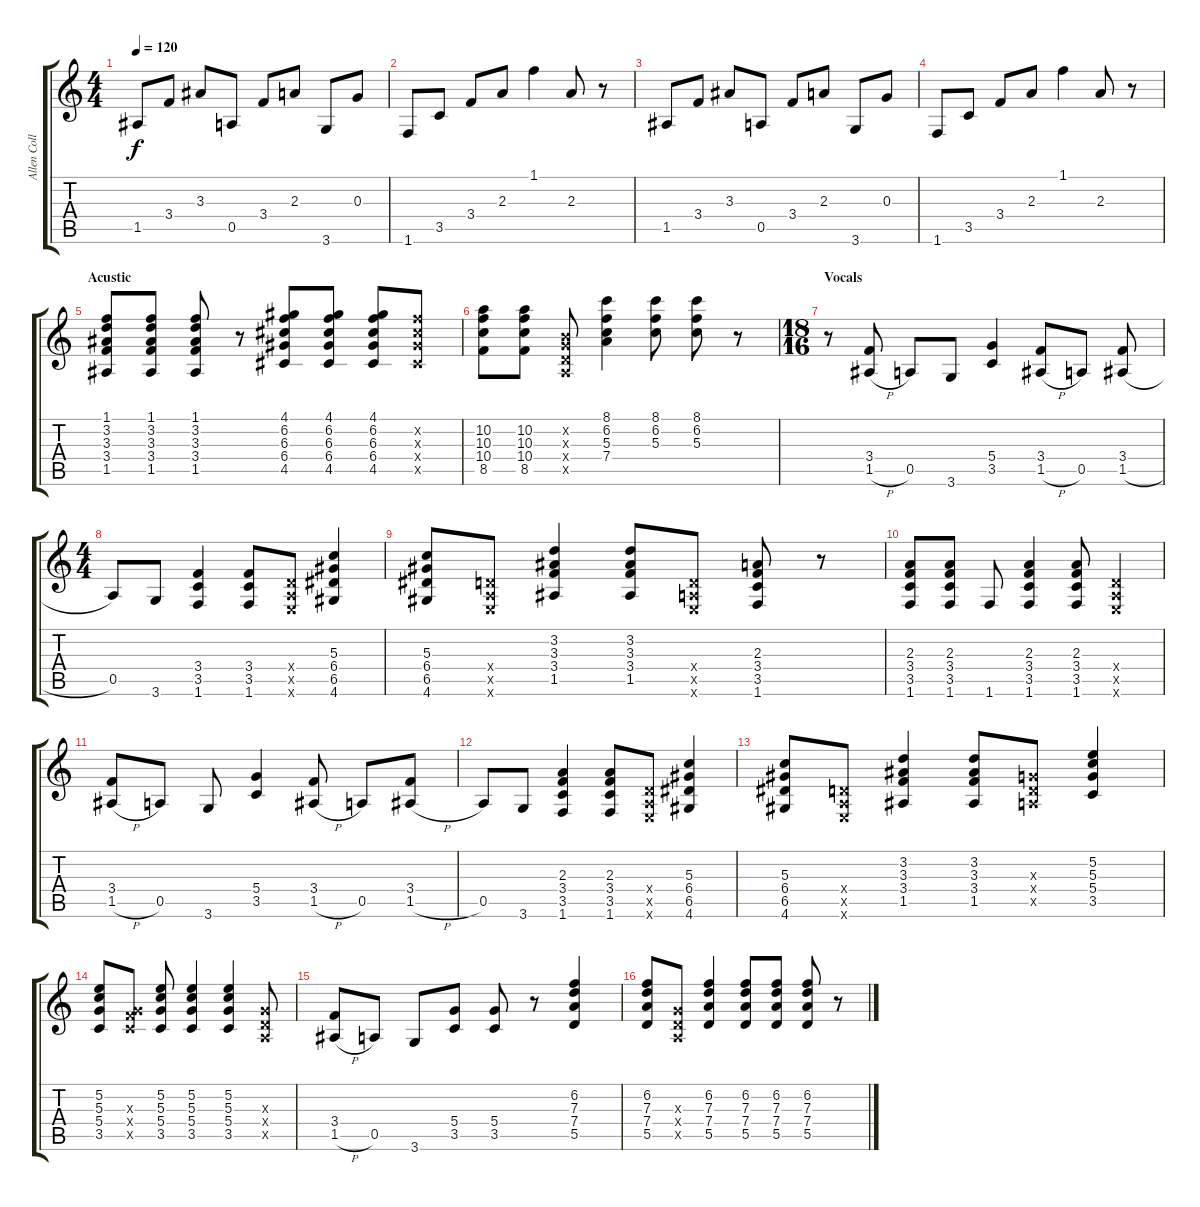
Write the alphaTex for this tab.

\track ("Allen Collins" "Allen Coll") {instrument acousticguitarsteel}
\staff {score tabs}
\tuning (E4 B3 G3 D3 A2 E2) {hide}
\ts (4 4)
\tempo 120
\clef g2
\ks c
1.5.8{dy f} 3.4.8 3.3.8 0.5.8 3.4.8 2.3.8 3.6.8 0.3.8 |
1.6.8 3.5.8 3.4.8 2.3.8 1.1.4 2.3.8 r.8 |
1.5.8 3.4.8 3.3.8 0.5.8 3.4.8 2.3.8 3.6.8 0.3.8 |
1.6.8 3.5.8 3.4.8 2.3.8 1.1.4 2.3.8 r.8 |
\section ("" "Acustic ")
(1.1 3.2 3.3 3.4 1.5).8 (1.1 3.2 3.3 3.4 1.5).8 (1.1 3.2 3.3 3.4 1.5).8 r.8 (4.1 6.2 6.3 6.4 4.5).8 (4.1 6.2 6.3 6.4 4.5).8 (4.1 6.2 6.3 6.4 4.5).8 (6.2{x} 6.3{x} 6.4{x} 4.5{x}).8 |
(10.2 10.3 10.4 8.5).8 (10.2 10.3 10.4 8.5).8 (0.2{x} 0.3{x} 0.4{x} 0.5{x}).8 (8.1 6.2 5.3 7.4).4 (8.1 6.2 5.3).8 (8.1 6.2 5.3).8 r.8 |
\ts (18 16)
\section ("" "Vocals")
r.8 (3.4 1.5{h}).8 0.5.8 3.6.8 (5.4 3.5).4 (3.4 1.5{h}).8 0.5.8 (3.4 1.5{h}).8 |
\ts (4 4)
0.5.8 3.6.8 (3.4 3.5 1.6).4 (3.4 3.5 1.6).8 (0.4{x} 0.5{x} 0.6{x}).8 (5.3 6.4 6.5 4.6).4 |
(5.3 6.4 6.5 4.6).8 (0.4{x} 0.5{x} 0.6{x}).8 (3.2 3.3 3.4 1.5).4 (3.2 3.3 3.4 1.5).8 (0.4{x} 0.5{x} 0.6{x}).8 (2.3 3.4 3.5 1.6).8 r.8 |
(2.3 3.4 3.5 1.6).8 (2.3 3.4 3.5 1.6).8 1.6.8 (2.3 3.4 3.5 1.6).4 (2.3 3.4 3.5 1.6).8 (0.4{x} 0.5{x} 0.6{x}).4 |
(3.4 1.5{h}).8 0.5.8 3.6.8 (5.4 3.5).4 (3.4 1.5{h}).8 0.5.8 (3.4 1.5{h}).8 |
0.5.8 3.6.8 (2.3 3.4 3.5 1.6).4 (2.3 3.4 3.5 1.6).8 (0.4{x} 0.5{x} 0.6{x}).8 (5.3 6.4 6.5 4.6).4 |
(5.3 6.4 6.5 4.6).8 (0.4{x} 0.5{x} 0.6{x}).8 (3.2 3.3 3.4 1.5).4 (3.2 3.3 3.4 1.5).8 (0.3{x} 0.4{x} 0.5{x}).8 (5.2 5.3 5.4 3.5).4 |
(5.2 5.3 5.4 3.5).8 (0.3{x} 3.4{x} 3.5{x}).8 (5.2 5.3 5.4 3.5).8 (5.2 5.3 5.4 3.5).4 (5.2 5.3 5.4 3.5).4 (0.3{x} 0.4{x} 0.5{x}).8 |
(3.4 1.5{h}).8 0.5.8 3.6.8 (5.4 3.5).8 (5.4 3.5).8 r.8 (6.2 7.3 7.4 5.5).4 |
(6.2 7.3 7.4 5.5).8 (0.3{x} 0.4{x} 0.5{x}).8 (6.2 7.3 7.4 5.5).4 (6.2 7.3 7.4 5.5).8 (6.2 7.3 7.4 5.5).8 (6.2 7.3 7.4 5.5).8 r.8
